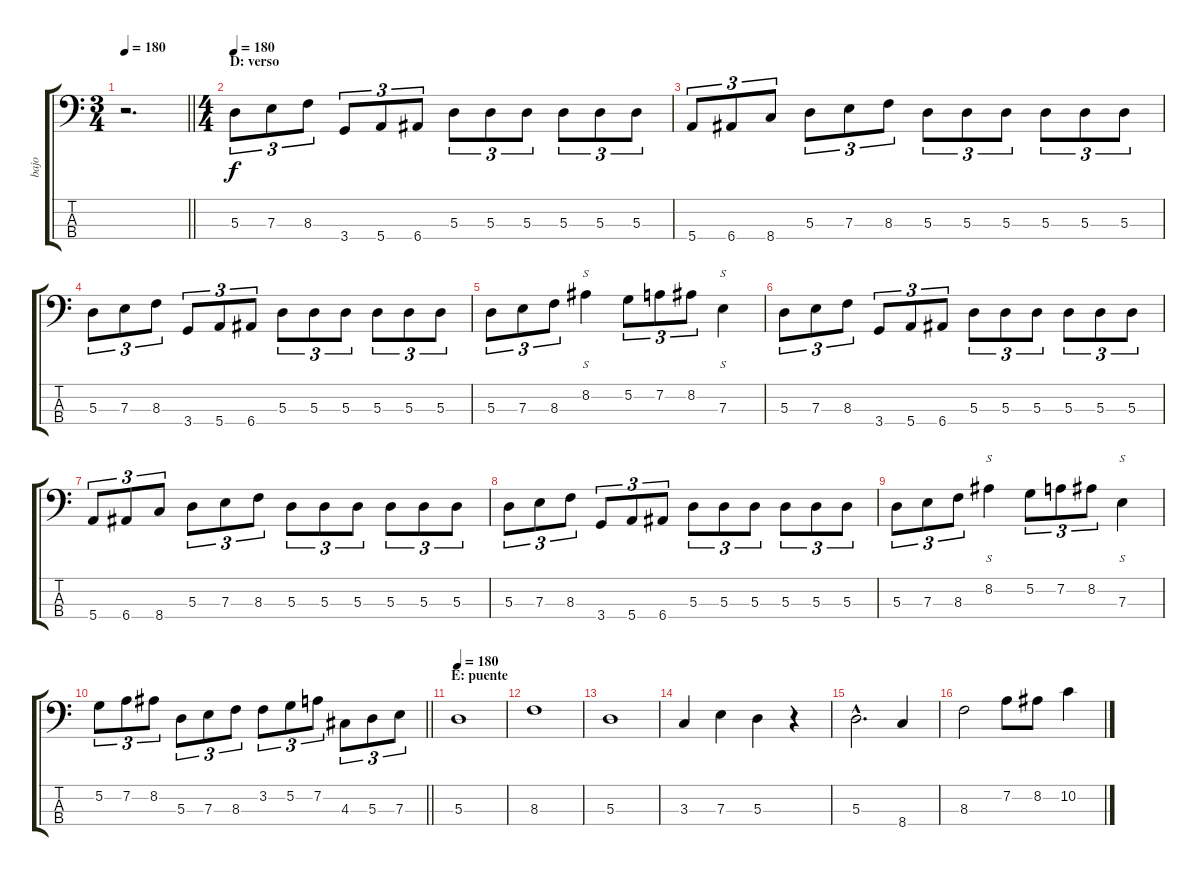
\track ("bajo" "bajo") {instrument electricbassfinger}
\staff {score tabs}
\tuning (G2 D2 A1 E1) {hide}
\ts (3 4)
\tempo 180
\clef f4
\barLineRight lightlight
\ks c
r.2{d dy f} |
\ts (4 4)
\section ("" "D: verso ")
\tempo 180
5.3.8{tu (3 2) volume 8} 7.3.8{tu (3 2)} 8.3.8{tu (3 2)} 3.4.8{tu (3 2)} 5.4.8{tu (3 2)} 6.4.8{tu (3 2)} 5.3.8{tu (3 2)} 5.3.8{tu (3 2)} 5.3.8{tu (3 2)} 5.3.8{tu (3 2)} 5.3.8{tu (3 2)} 5.3.8{tu (3 2)} |
5.4.8{tu (3 2)} 6.4.8{tu (3 2)} 8.4.8{tu (3 2)} 5.3.8{tu (3 2)} 7.3.8{tu (3 2)} 8.3.8{tu (3 2)} 5.3.8{tu (3 2)} 5.3.8{tu (3 2)} 5.3.8{tu (3 2)} 5.3.8{tu (3 2)} 5.3.8{tu (3 2)} 5.3.8{tu (3 2)} |
5.3.8{tu (3 2)} 7.3.8{tu (3 2)} 8.3.8{tu (3 2)} 3.4.8{tu (3 2)} 5.4.8{tu (3 2)} 6.4.8{tu (3 2)} 5.3.8{tu (3 2)} 5.3.8{tu (3 2)} 5.3.8{tu (3 2)} 5.3.8{tu (3 2)} 5.3.8{tu (3 2)} 5.3.8{tu (3 2)} |
5.3.8{tu (3 2)} 7.3.8{tu (3 2)} 8.3.8{tu (3 2)} 8.2.4{s} 5.2.8{tu (3 2)} 7.2.8{tu (3 2)} 8.2.8{tu (3 2)} 7.3.4{s} |
5.3.8{tu (3 2)} 7.3.8{tu (3 2)} 8.3.8{tu (3 2)} 3.4.8{tu (3 2)} 5.4.8{tu (3 2)} 6.4.8{tu (3 2)} 5.3.8{tu (3 2)} 5.3.8{tu (3 2)} 5.3.8{tu (3 2)} 5.3.8{tu (3 2)} 5.3.8{tu (3 2)} 5.3.8{tu (3 2)} |
5.4.8{tu (3 2)} 6.4.8{tu (3 2)} 8.4.8{tu (3 2)} 5.3.8{tu (3 2)} 7.3.8{tu (3 2)} 8.3.8{tu (3 2)} 5.3.8{tu (3 2)} 5.3.8{tu (3 2)} 5.3.8{tu (3 2)} 5.3.8{tu (3 2)} 5.3.8{tu (3 2)} 5.3.8{tu (3 2)} |
5.3.8{tu (3 2)} 7.3.8{tu (3 2)} 8.3.8{tu (3 2)} 3.4.8{tu (3 2)} 5.4.8{tu (3 2)} 6.4.8{tu (3 2)} 5.3.8{tu (3 2)} 5.3.8{tu (3 2)} 5.3.8{tu (3 2)} 5.3.8{tu (3 2)} 5.3.8{tu (3 2)} 5.3.8{tu (3 2)} |
5.3.8{tu (3 2)} 7.3.8{tu (3 2)} 8.3.8{tu (3 2)} 8.2.4{s} 5.2.8{tu (3 2)} 7.2.8{tu (3 2)} 8.2.8{tu (3 2)} 7.3.4{s} |
\barLineRight lightlight
5.2.8{tu (3 2)} 7.2.8{tu (3 2)} 8.2.8{tu (3 2)} 5.3.8{tu (3 2)} 7.3.8{tu (3 2)} 8.3.8{tu (3 2)} 3.2.8{tu (3 2)} 5.2.8{tu (3 2)} 7.2.8{tu (3 2)} 4.3.8{tu (3 2)} 5.3.8{tu (3 2)} 7.3.8{tu (3 2)} |
\section ("" "E: puente")
\tempo 180
5.3.1 |
8.3.1 |
5.3.1 |
3.3.4 7.3.4 5.3.4 r.4 |
5.3{hac}.2{d} 8.4.4 |
8.3.2 7.2.8 8.2.8 10.2.4
